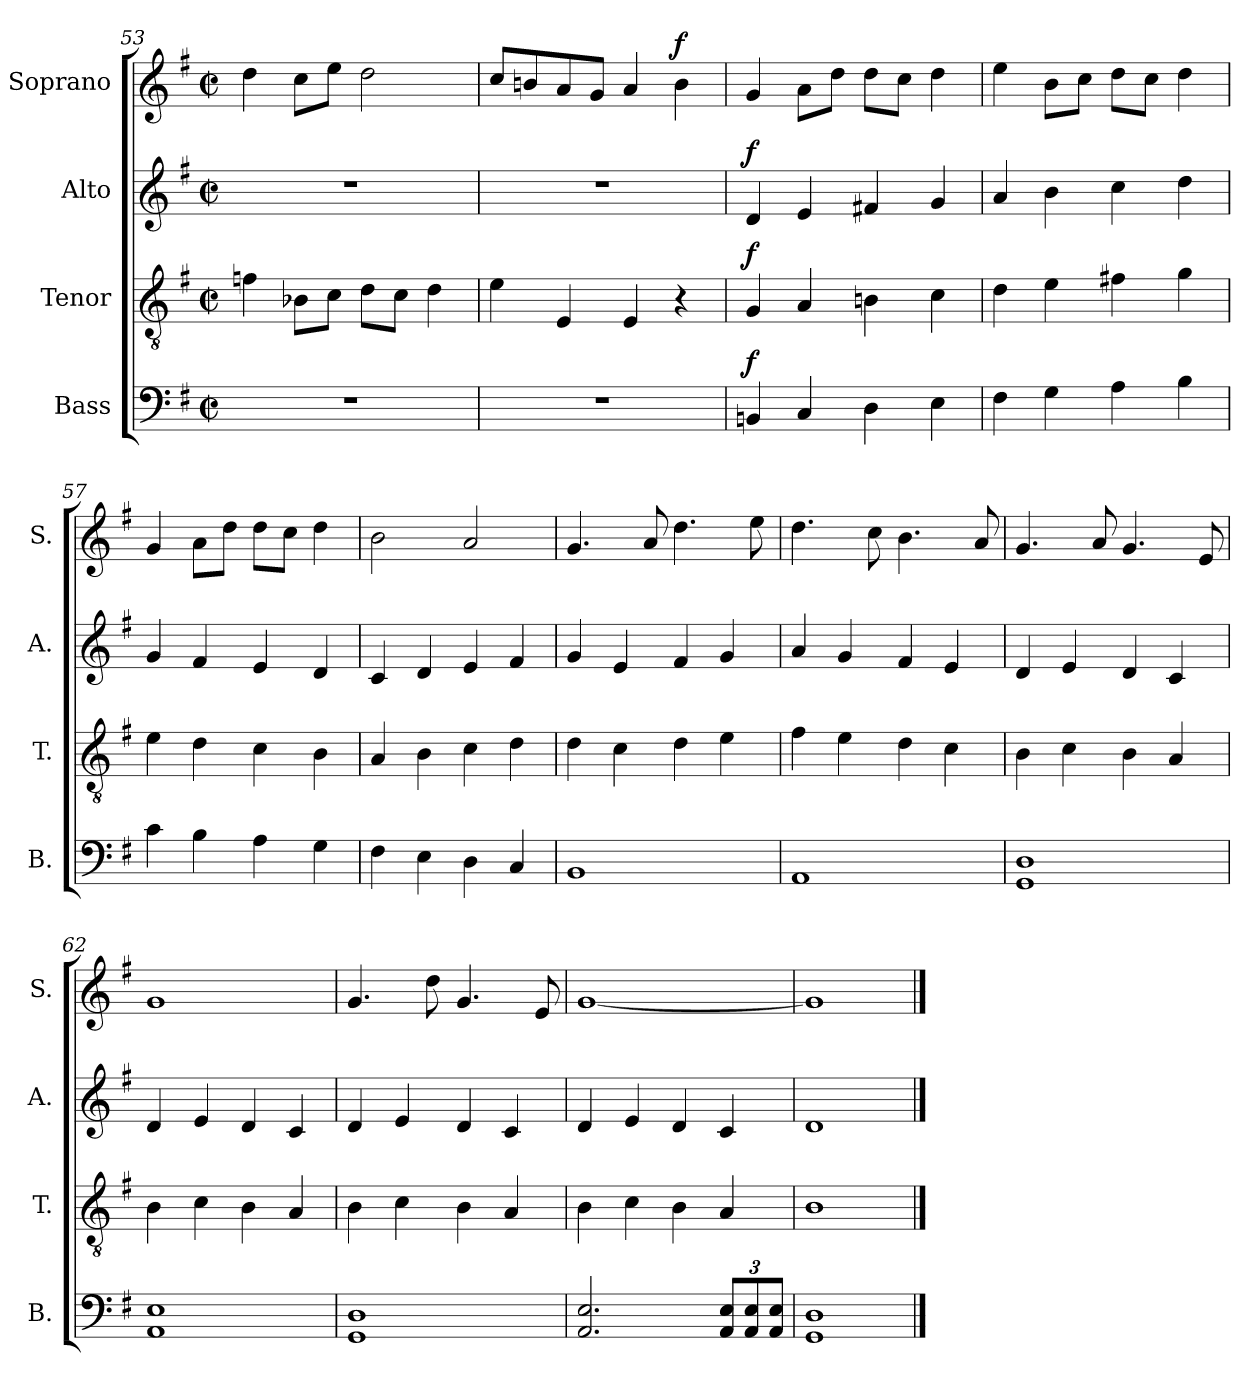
**kern	**dynam	**kern	**dynam	**kern	**dynam	**kern	**dynam
*part4	*part4	*part3	*part3	*part2	*part2	*part1	*part1
*staff4	*staff4	*staff3	*staff3	*staff2	*staff2	*staff1	*staff1
*I"Bass	*	*I"Tenor	*	*I"Alto	*	*I"Soprano	*
*I'B.	*	*I'T.	*	*I'A.	*	*I'S.	*
*clefF4	*	*clefGv2	*	*clefG2	*	*clefG2	*
*k[f#]	*	*k[f#]	*	*k[f#]	*	*k[f#]	*
*M2/2	*	*M2/2	*	*M2/2	*	*M2/2	*
*met(c|)	*	*met(c|)	*	*met(c|)	*	*met(c|)	*
=53	=53	=53	=53	=53	=53	=53	=53
1r	.	4fn\	.	1r	.	4dd\	.
.	.	8B-X\L	.	.	.	8cc\L	.
.	.	8c\J	.	.	.	8ee\J	.
.	.	8d\L	.	.	.	2dd\	.
.	.	8c\J	.	.	.	.	.
.	.	4d\	.	.	.	.	.
=54	=54	=54	=54	=54	=54	=54	=54
1r	.	4e\	.	1r	.	8cc/L	.
.	.	.	.	.	.	8bn/	.
.	.	4E/	.	.	.	8a/	.
.	.	.	.	.	.	8g/J	.
.	.	4E/	.	.	.	4a/	.
!	!	!	!	!	!	!	!LO:DY:a
.	.	4r	.	.	.	4b\	f
=55	=55	=55	=55	=55	=55	=55	=55
!	!LO:DY:a	!	!LO:DY:a	!	!LO:DY:a	!	!
4BBn/	f	4G/	f	4d/	f	4g/	.
4C/	.	4A/	.	4e/	.	8a\L	.
.	.	.	.	.	.	8dd\J	.
4D\	.	4Bn\	.	4f#X/	.	8dd\L	.
.	.	.	.	.	.	8cc\J	.
4E\	.	4c\	.	4g/	.	4dd\	.
!!LO:PB:g=z
=56	=56	=56	=56	=56	=56	=56	=56
4F#\	.	4d\	.	4a/	.	4ee\	.
4G\	.	4e\	.	4b\	.	8b\L	.
.	.	.	.	.	.	8cc\J	.
4A\	.	4f#X\	.	4cc\	.	8dd\L	.
.	.	.	.	.	.	8cc\J	.
4B\	.	4g\	.	4dd\	.	4dd\	.
=57	=57	=57	=57	=57	=57	=57	=57
4c\	.	4e\	.	4g/	.	4g/	.
4B\	.	4d\	.	4f#/	.	8a\L	.
.	.	.	.	.	.	8dd\J	.
4A\	.	4c\	.	4e/	.	8dd\L	.
.	.	.	.	.	.	8cc\J	.
4G\	.	4B\	.	4d/	.	4dd\	.
=58	=58	=58	=58	=58	=58	=58	=58
4F#\	.	4A/	.	4c/	.	2b\	.
4E\	.	4B\	.	4d/	.	.	.
4D\	.	4c\	.	4e/	.	2a/	.
4C/	.	4d\	.	4f#/	.	.	.
=59	=59	=59	=59	=59	=59	=59	=59
1BB	.	4d\	.	4g/	.	4.g/	.
.	.	4c\	.	4e/	.	.	.
.	.	.	.	.	.	8a/	.
.	.	4d\	.	4f#/	.	4.dd\	.
.	.	4e\	.	4g/	.	.	.
.	.	.	.	.	.	8ee\	.
=60	=60	=60	=60	=60	=60	=60	=60
1AA	.	4f#\	.	4a/	.	4.dd\	.
.	.	4e\	.	4g/	.	.	.
.	.	.	.	.	.	8cc\	.
.	.	4d\	.	4f#/	.	4.b\	.
.	.	4c\	.	4e/	.	.	.
.	.	.	.	.	.	8a/	.
=61	=61	=61	=61	=61	=61	=61	=61
1GG 1D	.	4B\	.	4d/	.	4.g/	.
.	.	4c\	.	4e/	.	.	.
.	.	.	.	.	.	8a/	.
.	.	4B\	.	4d/	.	4.g/	.
.	.	4A/	.	4c/	.	.	.
.	.	.	.	.	.	8e/	.
=62	=62	=62	=62	=62	=62	=62	=62
1AA 1E	.	4B\	.	4d/	.	1g	.
.	.	4c\	.	4e/	.	.	.
.	.	4B\	.	4d/	.	.	.
.	.	4A/	.	4c/	.	.	.
!!LO:LB:g=z
=63	=63	=63	=63	=63	=63	=63	=63
1GG 1D	.	4B\	.	4d/	.	4.g/	.
.	.	4c\	.	4e/	.	.	.
.	.	.	.	.	.	8dd\	.
.	.	4B\	.	4d/	.	4.g/	.
.	.	4A/	.	4c/	.	.	.
.	.	.	.	.	.	8e/	.
=64	=64	=64	=64	=64	=64	=64	=64
2.AA/ 2.E/	.	4B\	.	4d/	.	[1g	.
.	.	4c\	.	4e/	.	.	.
.	.	4B\	.	4d/	.	.	.
*Xbrackettup	*	*	*	*	*	*	*
12AA/ 12E/L	.	4A/	.	4c/	.	.	.
12AA/ 12E/	.	.	.	.	.	.	.
12AA/ 12E/J	.	.	.	.	.	.	.
=65	=65	=65	=65	=65	=65	=65	=65
1GG 1D	.	1B	.	1d	.	1g]	.
==	==	==	==	==	==	==	==
*-	*-	*-	*-	*-	*-	*-	*-
